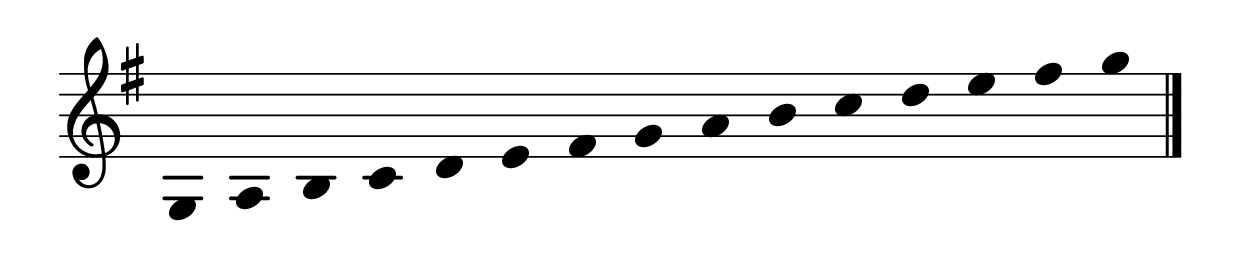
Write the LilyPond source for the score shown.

% Primer curso EE. PP.
\version "2.23.8"
\language "english"
\paper {
page-breaking = #ly:one-page-breaking
% line-width = 4\in %experiment with amount
ragged-right = ##f
indent = 0
}
\header {
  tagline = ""  % removed
}
\layout {
    #(layout-set-staff-size 40)
    \context {
    \Score
    \omit BarNumber}
    }
\score{
  \new Staff
  \with {
    \remove "Bar_number_engraver"
    \omit TimeSignature
    \omit Stem
    % or:
    %\remove "Time_signature_engraver"
  } \relative
  { \omit Staff.BarLine \key g \major
g a b c d e fs
g a b c d e fs g
  \revert Staff.BarLine.stencil \bar "|." }
}
